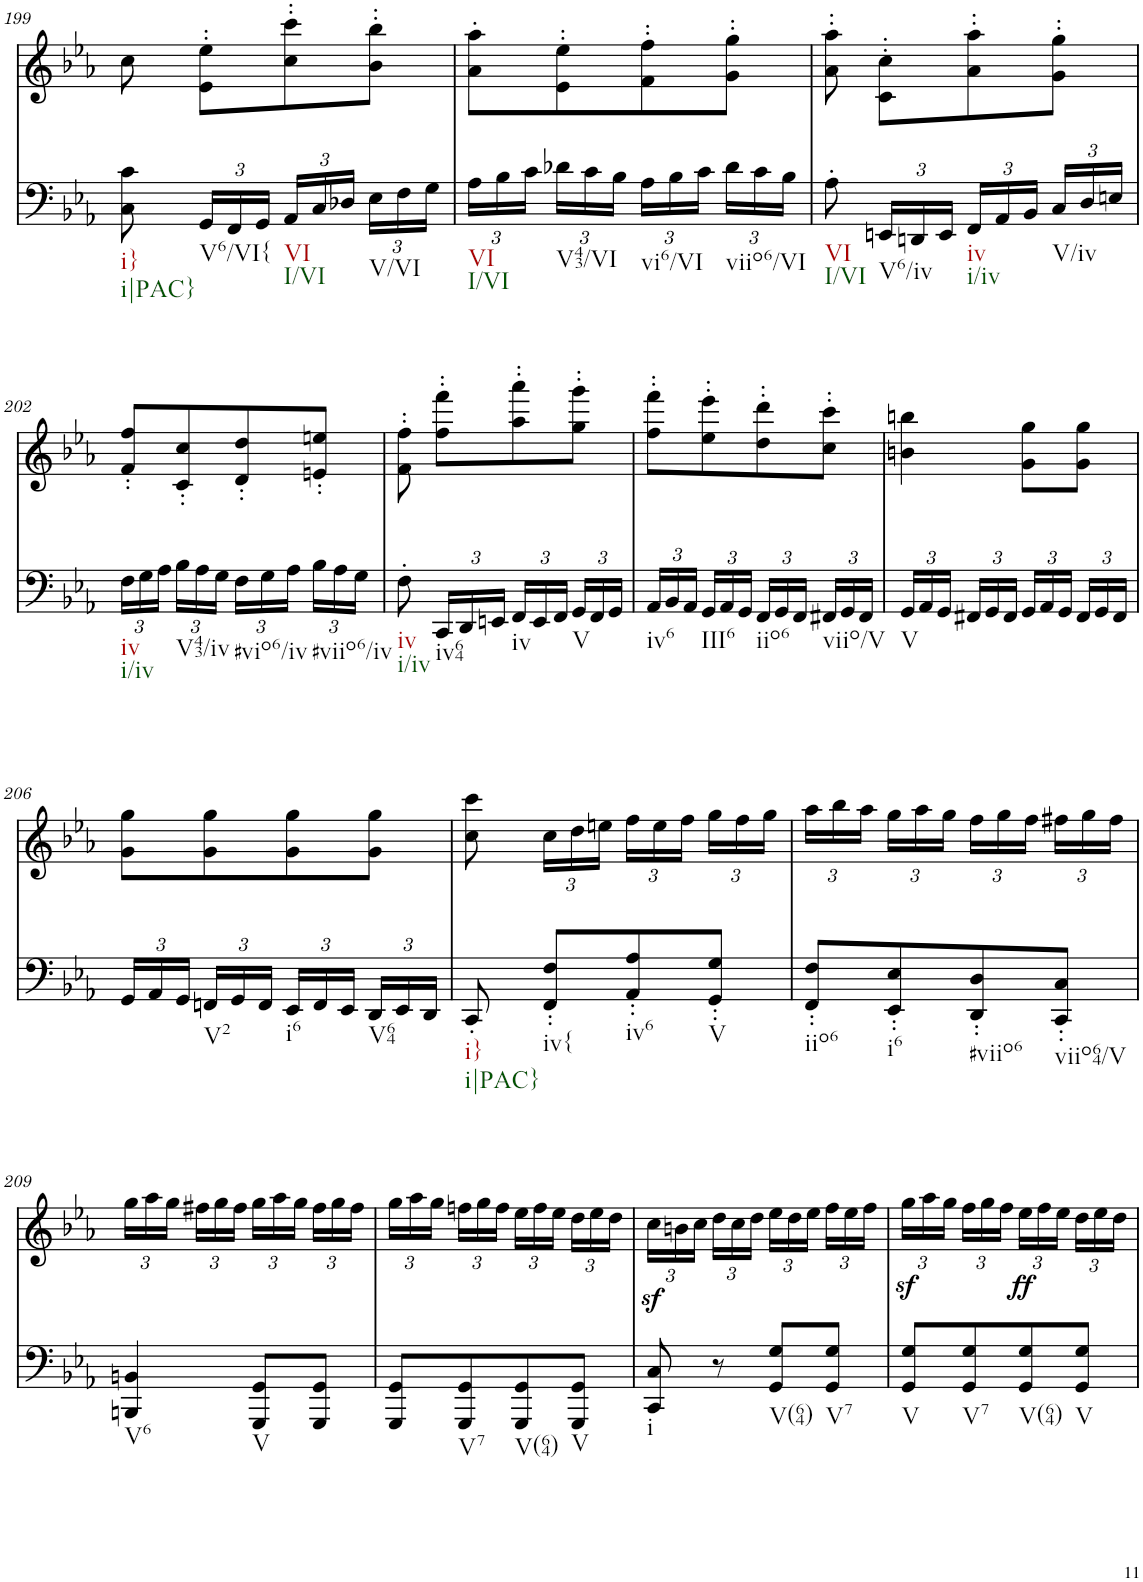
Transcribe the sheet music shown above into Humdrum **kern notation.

**kern	**kern	**dynam
*part2	*part1	*part1
*staff2	*staff1	*staff1
*I"piano	*I"piano	*
*I'Pno	*I'Pno	*
!!LO:PB:g=z
*clefF4	*clefG2	*
*k[b-e-a-]	*k[b-e-a-]	*
*c:	*c:	*
*M2/4	*M2/4	*
=199	=199	=199
!LO:TX:b:t=i}	!	!
!LO:TX:b:t=i|PAC}	!	!
8C\ 8c\	8cc\	.
*Xbrackettup	*	*
!LO:TX:b:t=V6/VI{	!	!
24GG/LL	8e-\' 8ee-\'L	.
24FF/	.	.
24GG/JJ	.	.
!LO:TX:b:t=VI	!	!
!LO:TX:b:t=I/VI	!	!
24AA-/LL	8cc\' 8ccc\'	.
24C/	.	.
24D-X/JJ	.	.
!LO:TX:b:t=V/VI	!	!
24E-\LL	8b-\' 8bb-\'J	.
24F\	.	.
24G\JJ	.	.
=200	=200	=200
!LO:TX:b:t=VI	!	!
!LO:TX:b:t=I/VI	!	!
24A-\LL	8a-\' 8aa-\'L	.
24B-\	.	.
24c\JJ	.	.
!LO:TX:b:t=V43/VI	!	!
24d-X\LL	8e-\' 8ee-\'	.
24c\	.	.
24B-\JJ	.	.
!LO:TX:b:t=vi6/VI	!	!
24A-\LL	8f\' 8ff\'	.
24B-\	.	.
24c\JJ	.	.
!LO:TX:b:t=viio6/VI	!	!
24d-\LL	8g\' 8gg\'J	.
24c\	.	.
24B-\JJ	.	.
=201	=201	=201
!LO:TX:b:t=VI	!	!
!LO:TX:b:t=I/VI	!	!
8A-'\	8a-\' 8aa-\'	.
!LO:TX:b:t=V6/iv	!	!
24EEn/LL	8c\' 8cc\'L	.
24DDn/	.	.
24EE/JJ	.	.
!LO:TX:b:t=iv	!	!
!LO:TX:b:t=i/iv	!	!
24FF/LL	8a-\' 8aa-\'	.
24AA-/	.	.
24BB-/JJ	.	.
!LO:TX:b:t=V/iv	!	!
24C/LL	8g\' 8gg\'J	.
24D/	.	.
24En/JJ	.	.
!!LO:LB:g=z
=202	=202	=202
!LO:TX:b:t=iv	!	!
!LO:TX:b:t=i/iv	!	!
24F\LL	8f/' 8ff/'L	.
24G\	.	.
24A-\JJ	.	.
!LO:TX:b:t=V43/iv	!	!
24B-\LL	8c/' 8cc/'	.
24A-\	.	.
24G\JJ	.	.
!LO:TX:b:t=#vio6/iv	!	!
24F\LL	8d/' 8dd/'	.
24G\	.	.
24A-\JJ	.	.
!LO:TX:b:t=#viio6/iv	!	!
24B-\LL	8en/' 8een/'J	.
24A-\	.	.
24G\JJ	.	.
=203	=203	=203
!LO:TX:b:t=iv	!	!
!LO:TX:b:t=i/iv	!	!
8F'\	8f\' 8ff\'	.
!LO:TX:b:t=iv64	!	!
24CC/LL	8ff\' 8fff\'L	.
24DD/	.	.
24EEn/JJ	.	.
!LO:TX:b:t=iv	!	!
24FF/LL	8aa-\' 8aaa-\'	.
24EE/	.	.
24FF/JJ	.	.
!LO:TX:b:t=V	!	!
24GG/LL	8gg\' 8ggg\'J	.
24FF/	.	.
24GG/JJ	.	.
=204	=204	=204
!LO:TX:b:t=iv6	!	!
24AA-/LL	8ff\' 8fff\'L	.
24BB-/	.	.
24AA-/JJ	.	.
!LO:TX:b:t=III6	!	!
24GG/LL	8ee-\' 8eee-\'	.
24AA-/	.	.
24GG/JJ	.	.
!LO:TX:b:t=iio6	!	!
24FF/LL	8dd\' 8ddd\'	.
24GG/	.	.
24FF/JJ	.	.
!LO:TX:b:t=viio/V	!	!
24FF#X/LL	8cc\' 8ccc\'J	.
24GG/	.	.
24FF#/JJ	.	.
=205	=205	=205
!LO:TX:b:t=V	!	!
24GG/LL	4bn\ 4bbn\	.
24AA-/	.	.
24GG/JJ	.	.
24FF#X/LL	.	.
24GG/	.	.
24FF#/JJ	.	.
24GG/LL	8g\ 8gg\L	.
24AA-/	.	.
24GG/JJ	.	.
24FF#/LL	8g\ 8gg\J	.
24GG/	.	.
24FF#/JJ	.	.
!!LO:LB:g=z
=206	=206	=206
24GG/LL	8g\ 8gg\L	.
24AA-/	.	.
24GG/JJ	.	.
!LO:TX:b:t=V2	!	!
24FFn/LL	8g\ 8gg\	.
24GG/	.	.
24FF/JJ	.	.
!LO:TX:b:t=i6	!	!
24EE-/LL	8g\ 8gg\	.
24FF/	.	.
24EE-/JJ	.	.
!LO:TX:b:t=V64	!	!
24DD/LL	8g\ 8gg\J	.
24EE-/	.	.
24DD/JJ	.	.
=207	=207	=207
!LO:TX:b:t=i}	!	!
!LO:TX:b:t=i|PAC}	!	!
8CC'/	8cc\ 8ccc\	.
*	*Xbrackettup	*
!LO:TX:b:t=iv{	!	!
8FF/' 8F/'L	24cc\LL	.
.	24dd\	.
.	24een\JJ	.
!LO:TX:b:t=iv6	!	!
8AA-/' 8A-/'	24ff\LL	.
.	24ee\	.
.	24ff\JJ	.
!LO:TX:b:t=V	!	!
8GG/' 8G/'J	24gg\LL	.
.	24ff\	.
.	24gg\JJ	.
=208	=208	=208
!LO:TX:b:t=iio6	!	!
8FF/' 8F/'L	24aa-\LL	.
.	24bb-\	.
.	24aa-\JJ	.
!LO:TX:b:t=i6	!	!
8EE-/' 8E-/'	24gg\LL	.
.	24aa-\	.
.	24gg\JJ	.
!LO:TX:b:t=#viio6	!	!
8DD/' 8D/'	24ff\LL	.
.	24gg\	.
.	24ff\JJ	.
!LO:TX:b:t=viio64/V	!	!
8CC/' 8C/'J	24ff#X\LL	.
.	24gg\	.
.	24ff#\JJ	.
!!LO:LB:g=z
=209	=209	=209
!LO:TX:b:t=V6	!	!
4BBBn/ 4BBn/	24gg\LL	.
.	24aa-\	.
.	24gg\JJ	.
.	24ff#X\LL	.
.	24gg\	.
.	24ff#\JJ	.
!LO:TX:b:t=V	!	!
8GGG/ 8GG/L	24gg\LL	.
.	24aa-\	.
.	24gg\JJ	.
8GGG/ 8GG/J	24ff#\LL	.
.	24gg\	.
.	24ff#\JJ	.
=210	=210	=210
8GGG/ 8GG/L	24gg\LL	.
.	24aa-\	.
.	24gg\JJ	.
!LO:TX:b:t=V7	!	!
8GGG/ 8GG/	24ffn\LL	.
.	24gg\	.
.	24ff\JJ	.
!LO:TX:b:t=V(64)	!	!
8GGG/ 8GG/	24ee-\LL	.
.	24ff\	.
.	24ee-\JJ	.
!LO:TX:b:t=V	!	!
8GGG/ 8GG/J	24dd\LL	.
.	24ee-\	.
.	24dd\JJ	.
=211	=211	=211
!LO:TX:b:t=i	!	!
8CC/ 8C/	24ccz<\LL	.
.	24bn\	.
.	24cc\JJ	.
8r	24dd\LL	.
.	24cc\	.
.	24dd\JJ	.
!LO:TX:b:t=V(64)	!	!
8GG/ 8G/L	24ee-\LL	.
.	24dd\	.
.	24ee-\JJ	.
!LO:TX:b:t=V7	!	!
8GG/ 8G/J	24ff\LL	.
.	24ee-\	.
.	24ff\JJ	.
=212	=212	=212
!LO:TX:b:t=V	!	!
8GG/ 8G/L	24ggz<\LL	.
.	24aa-\	.
.	24gg\JJ	.
!LO:TX:b:t=V7	!	!
8GG/ 8G/	24ff\LL	.
.	24gg\	.
.	24ff\JJ	.
!LO:TX:b:t=V(64)	!	!
!	!	!LO:DY:b
8GG/ 8G/	24ee-\LL	ff
.	24ff\	.
.	24ee-\JJ	.
!LO:TX:b:t=V	!	!
8GG/ 8G/J	24dd\LL	.
.	24ee-\	.
.	24dd\JJ	.
=	=	=
*-	*-	*-
